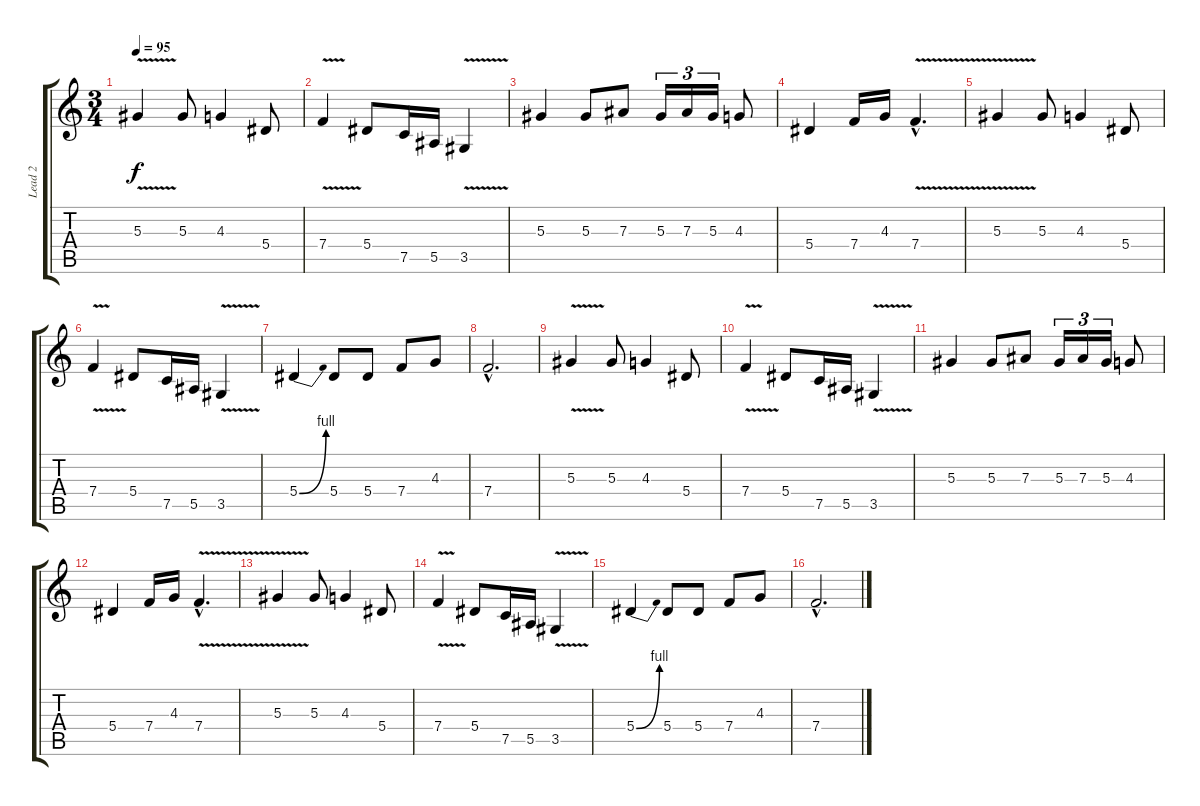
\track ("Lead 2" "Lead 2") {instrument distortionguitar}
\staff {score tabs}
\tuning (C4 G3 Eb3 Bb2 F2 C2) {hide}
\ts (3 4)
\tempo 95
\clef g2
\ks c
5.3{v}.4{dy f} 5.3.8 4.3.4 5.4.8 |
7.4{v}.4 5.4.8 7.5.16 5.5.16 3.5{v}.4 |
5.3.4 5.3.8 7.3.8 5.3.16{tu (3 2)} 7.3.16{tu (3 2)} 5.3.16{tu (3 2)} 4.3.8 |
5.4.4 7.4.16 4.3.16 7.4{v hac}.4{d} |
5.3{v}.4 5.3.8 4.3.4 5.4.8 |
7.4{v}.4 5.4.8 7.5.16 5.5.16 3.5{v}.4 |
5.4{be (bend 0 0 60 4)}.4 5.4.8 5.4.8 7.4.8 4.3.8 |
7.4{hac}.2{d} |
5.3{v}.4 5.3.8 4.3.4 5.4.8 |
7.4{v}.4 5.4.8 7.5.16 5.5.16 3.5{v}.4 |
5.3.4 5.3.8 7.3.8 5.3.16{tu (3 2)} 7.3.16{tu (3 2)} 5.3.16{tu (3 2)} 4.3.8 |
5.4.4 7.4.16 4.3.16 7.4{v hac}.4{d} |
5.3{v}.4 5.3.8 4.3.4 5.4.8 |
7.4{v}.4 5.4.8 7.5.16 5.5.16 3.5{v}.4 |
5.4{be (bend 0 0 60 4)}.4 5.4.8 5.4.8 7.4.8 4.3.8 |
7.4{hac}.2{d}
